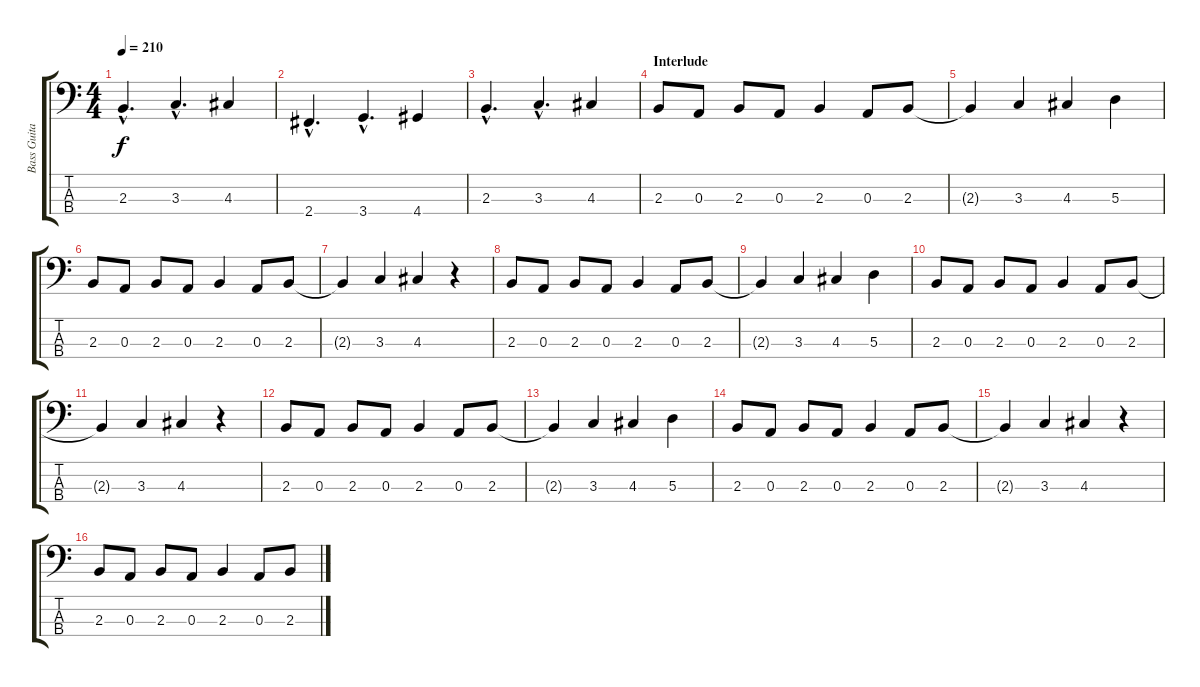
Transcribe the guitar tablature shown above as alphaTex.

\track ("Bass Guitar" "Bass Guita") {instrument electricbassfinger}
\staff {score tabs}
\tuning (G2 D2 A1 E1) {hide}
\ts (4 4)
\tempo 210
\clef f4
\ks c
2.3{hac}.4{d dy f} 3.3{hac}.4{d} 4.3.4 |
2.4{hac}.4{d} 3.4{hac}.4{d} 4.4.4 |
2.3{hac}.4{d} 3.3{hac}.4{d} 4.3.4 |
\section ("" "Interlude")
2.3.8 0.3.8 2.3.8 0.3.8 2.3.4 0.3.8 2.3.8 |
2.3{t}.4 3.3.4 4.3.4 5.3.4 |
2.3.8 0.3.8 2.3.8 0.3.8 2.3.4 0.3.8 2.3.8 |
2.3{t}.4 3.3.4 4.3.4 r.4 |
2.3.8 0.3.8 2.3.8 0.3.8 2.3.4 0.3.8 2.3.8 |
2.3{t}.4 3.3.4 4.3.4 5.3.4 |
2.3.8 0.3.8 2.3.8 0.3.8 2.3.4 0.3.8 2.3.8 |
2.3{t}.4 3.3.4 4.3.4 r.4 |
2.3.8 0.3.8 2.3.8 0.3.8 2.3.4 0.3.8 2.3.8 |
2.3{t}.4 3.3.4 4.3.4 5.3.4 |
2.3.8 0.3.8 2.3.8 0.3.8 2.3.4 0.3.8 2.3.8 |
2.3{t}.4 3.3.4 4.3.4 r.4 |
2.3.8 0.3.8 2.3.8 0.3.8 2.3.4 0.3.8 2.3.8
